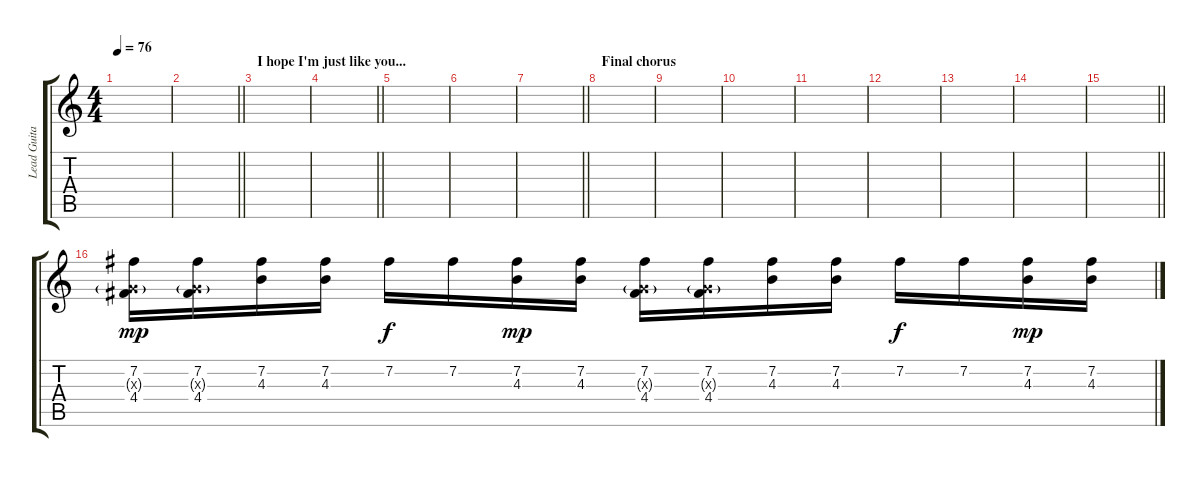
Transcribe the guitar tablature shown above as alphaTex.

\track ("Lead Guitar 2" "Lead Guita") {instrument distortionguitar}
\staff {score tabs}
\tuning (E4 B3 G3 D3 A2 E2) {hide}
\ts (4 4)
\tempo 76
\clef g2
\ks c
|
\barLineRight lightlight
|
\section ("" "I hope I'm just like you...")
|
\barLineRight lightlight
|
|
|
\barLineRight lightlight
|
\section ("" "Final chorus")
|
|
|
|
|
|
|
\barLineRight lightlight
|
(7.2 0.3{g x} 4.4).16{dy mp volume 10 instrument distortionguitar} (7.2 0.3{g x} 4.4).16 (7.2 4.3).16 (7.2 4.3).16 7.2.16{dy f} 7.2.16 (7.2 4.3).16{dy mp} (7.2 4.3).16 (7.2 0.3{g x} 4.4).16 (7.2 0.3{g x} 4.4).16 (7.2 4.3).16 (7.2 4.3).16 7.2.16{dy f} 7.2.16 (7.2 4.3).16{dy mp} (7.2 4.3).16
